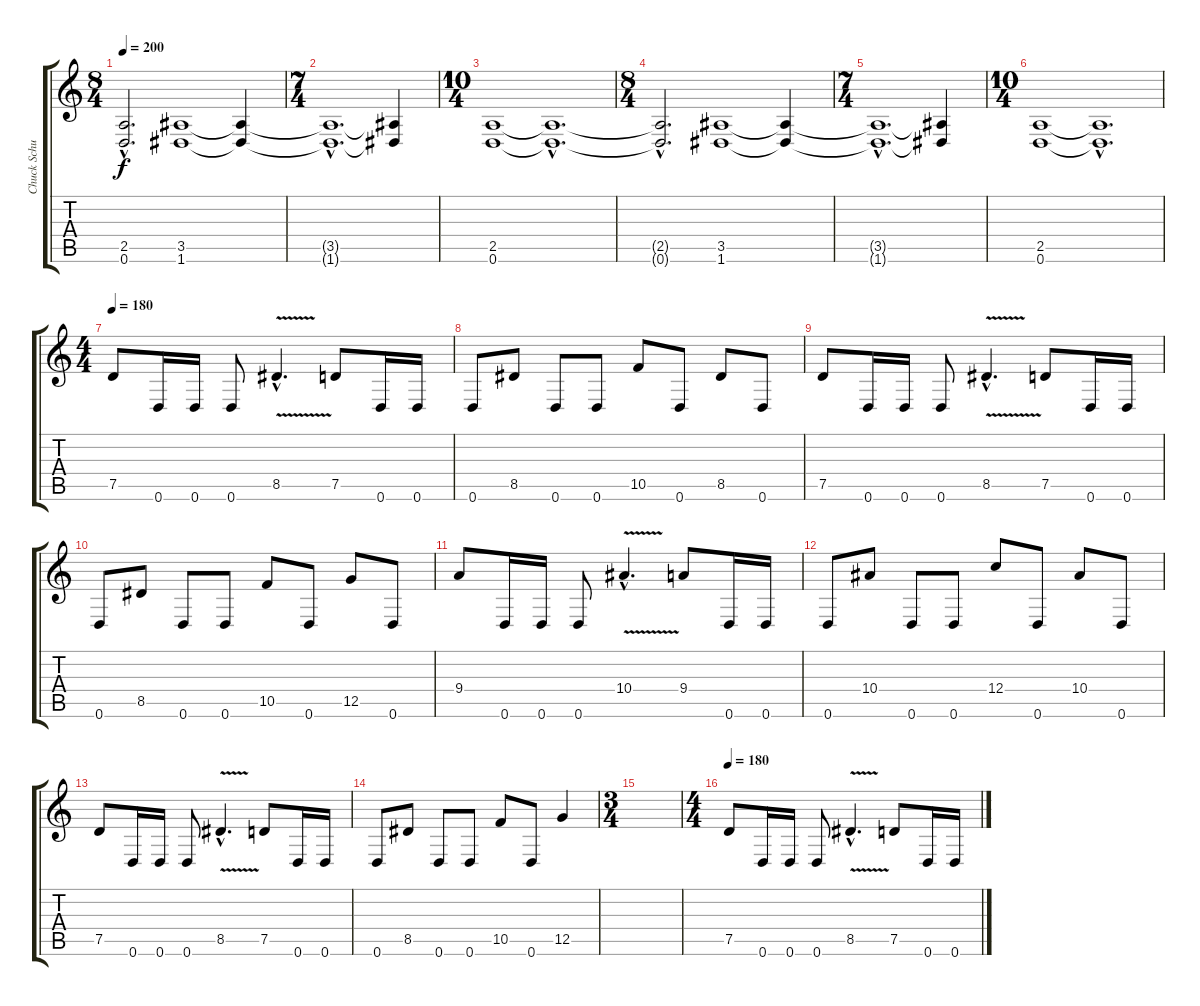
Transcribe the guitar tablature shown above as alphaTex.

\track ("Chuck Schuldiner" "Chuck Schu") {instrument distortionguitar}
\staff {score tabs}
\tuning (D4 A3 F3 C3 G2 D2) {hide}
\ts (8 4)
\tempo 200
\clef g2
\ks c
(2.5{hac t} 0.6{hac t}).2{d dy f} (3.5 1.6).1 (3.5{t} 1.6{t}).4 |
\ts (7 4)
(3.5{hac t} 1.6{hac t}).1{d} (3.5{t} 1.6{t}).4 |
\ts (10 4)
(2.5 0.6).1 (2.5{hac t} 0.6{hac t}).1{d} |
\ts (8 4)
(2.5{hac t} 0.6{hac t}).2{d} (3.5 1.6).1 (3.5{t} 1.6{t}).4 |
\ts (7 4)
(3.5{hac t} 1.6{hac t}).1{d} (3.5{t} 1.6{t}).4 |
\ts (10 4)
(2.5 0.6).1 (2.5{hac t} 0.6{hac t}).1{d} |
\ts (4 4)
\tempo 180
7.5.8 0.6.16 0.6.16 0.6.8 8.5{v hac}.4{d} 7.5.8 0.6.16 0.6.16 |
0.6.8 8.5.8 0.6.8 0.6.8 10.5.8 0.6.8 8.5.8 0.6.8 |
7.5.8 0.6.16 0.6.16 0.6.8 8.5{v hac}.4{d} 7.5.8 0.6.16 0.6.16 |
0.6.8 8.5.8 0.6.8 0.6.8 10.5.8 0.6.8 12.5.8 0.6.8 |
9.4.8 0.6.16 0.6.16 0.6.8 10.4{v hac}.4{d} 9.4.8 0.6.16 0.6.16 |
0.6.8 10.4.8 0.6.8 0.6.8 12.4.8 0.6.8 10.4.8 0.6.8 |
7.5.8 0.6.16 0.6.16 0.6.8 8.5{v hac}.4{d} 7.5.8 0.6.16 0.6.16 |
0.6.8 8.5.8 0.6.8 0.6.8 10.5.8 0.6.8 12.5.4 |
\ts (3 4)
|
\ts (4 4)
\tempo 180
7.5.8 0.6.16 0.6.16 0.6.8 8.5{v hac}.4{d} 7.5.8 0.6.16 0.6.16
